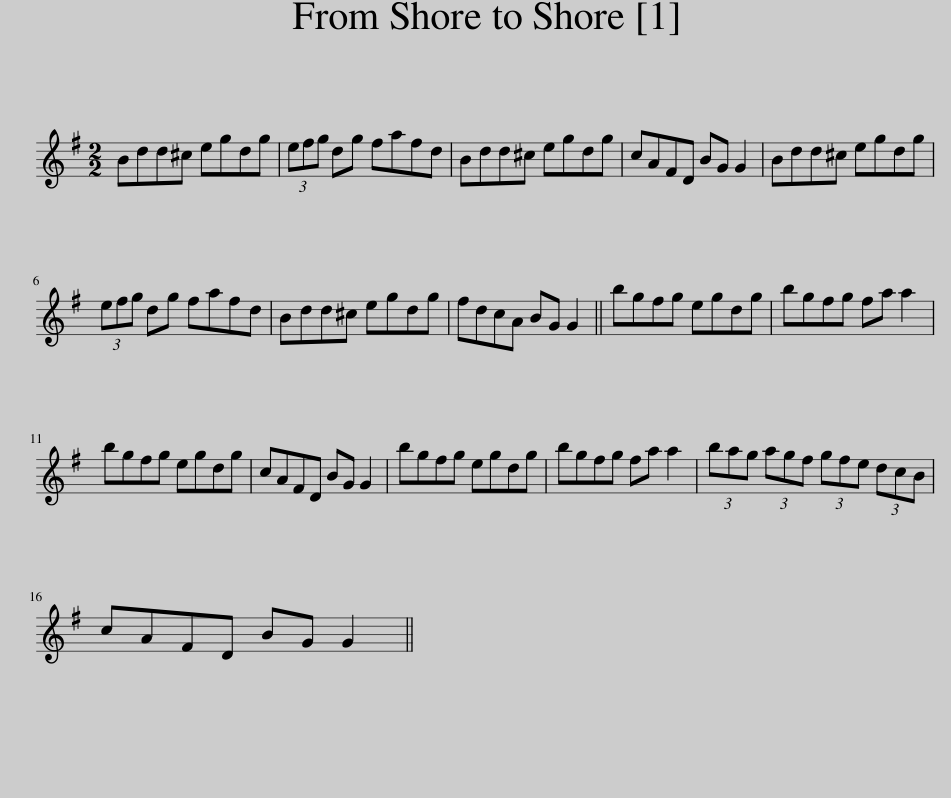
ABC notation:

X:1
L:1/8
M:2/2
I:linebreak $
K:G
V:1 treble
V:1
 Bdd^c egdg | (3efg dg fafd | Bdd^c egdg | cAFD BG G2 | Bdd^c egdg |$ %5
 (3efg dg fafd | Bdd^c egdg | fdcA BG G2 || bgfg egdg | bgfg fa a2 |$ %10
 bgfg egdg | cAFD BG G2 | bgfg egdg | bgfg fa a2 | (3bag (3agf (3gfe (3dcB |$ %15
 cAFD BG G2 || %16
